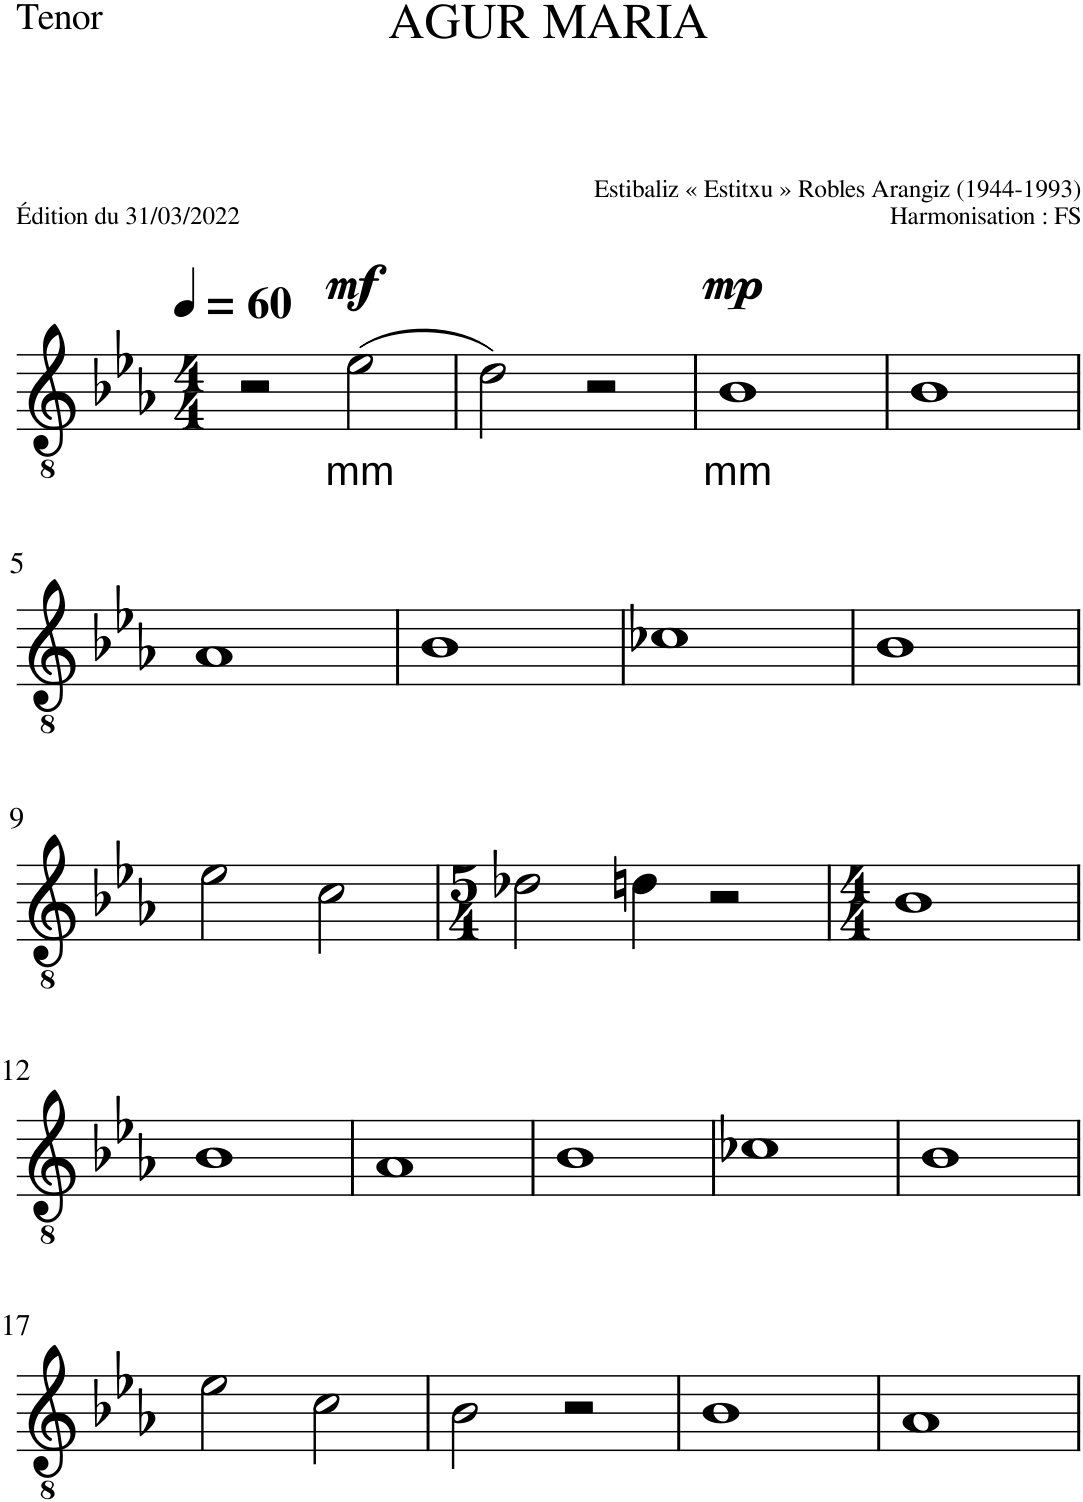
**kern	**text	**dynam
*part1	*part1	*part1
*staff1	*staff1	*staff1
*I"Ténor	*	*
*I'T.	*	*
*clefGv2	*	*
*k[b-e-a-]	*	*
*M4/4	*	*
*MM60	*	*
=1	=1	=1
2r	.	.
!	!LO:LY:b	!LO:DY:a
(2e-\	mm	mf
=2	=2	=2
2d\)	.	.
2r	.	.
=3	=3	=3
!	!LO:LY:b	!LO:DY:a
1B-	mm	mp
=4	=4	=4
1B-	.	.
!!LO:LB:g=z
=5	=5	=5
1A-	.	.
=6	=6	=6
1B-	.	.
=7	=7	=7
1c-X	.	.
=8	=8	=8
1B-	.	.
!!LO:LB:g=z
=9	=9	=9
2e-\	.	.
2c\	.	.
=10	=10	=10
*M5/4	*	*
2d-X\	.	.
4dn\	.	.
2r	.	.
=11	=11	=11
*M4/4	*	*
1B-	.	.
!!LO:LB:g=z
=12	=12	=12
1B-	.	.
=13	=13	=13
1A-	.	.
=14	=14	=14
1B-	.	.
=15	=15	=15
1c-X	.	.
=16	=16	=16
1B-	.	.
!!LO:LB:g=z
=17	=17	=17
2e-\	.	.
2c\	.	.
=18	=18	=18
2B-\	.	.
2r	.	.
=19	=19	=19
1B-	.	.
=20	=20	=20
1A-	.	.
=	=	=
*-	*-	*-
